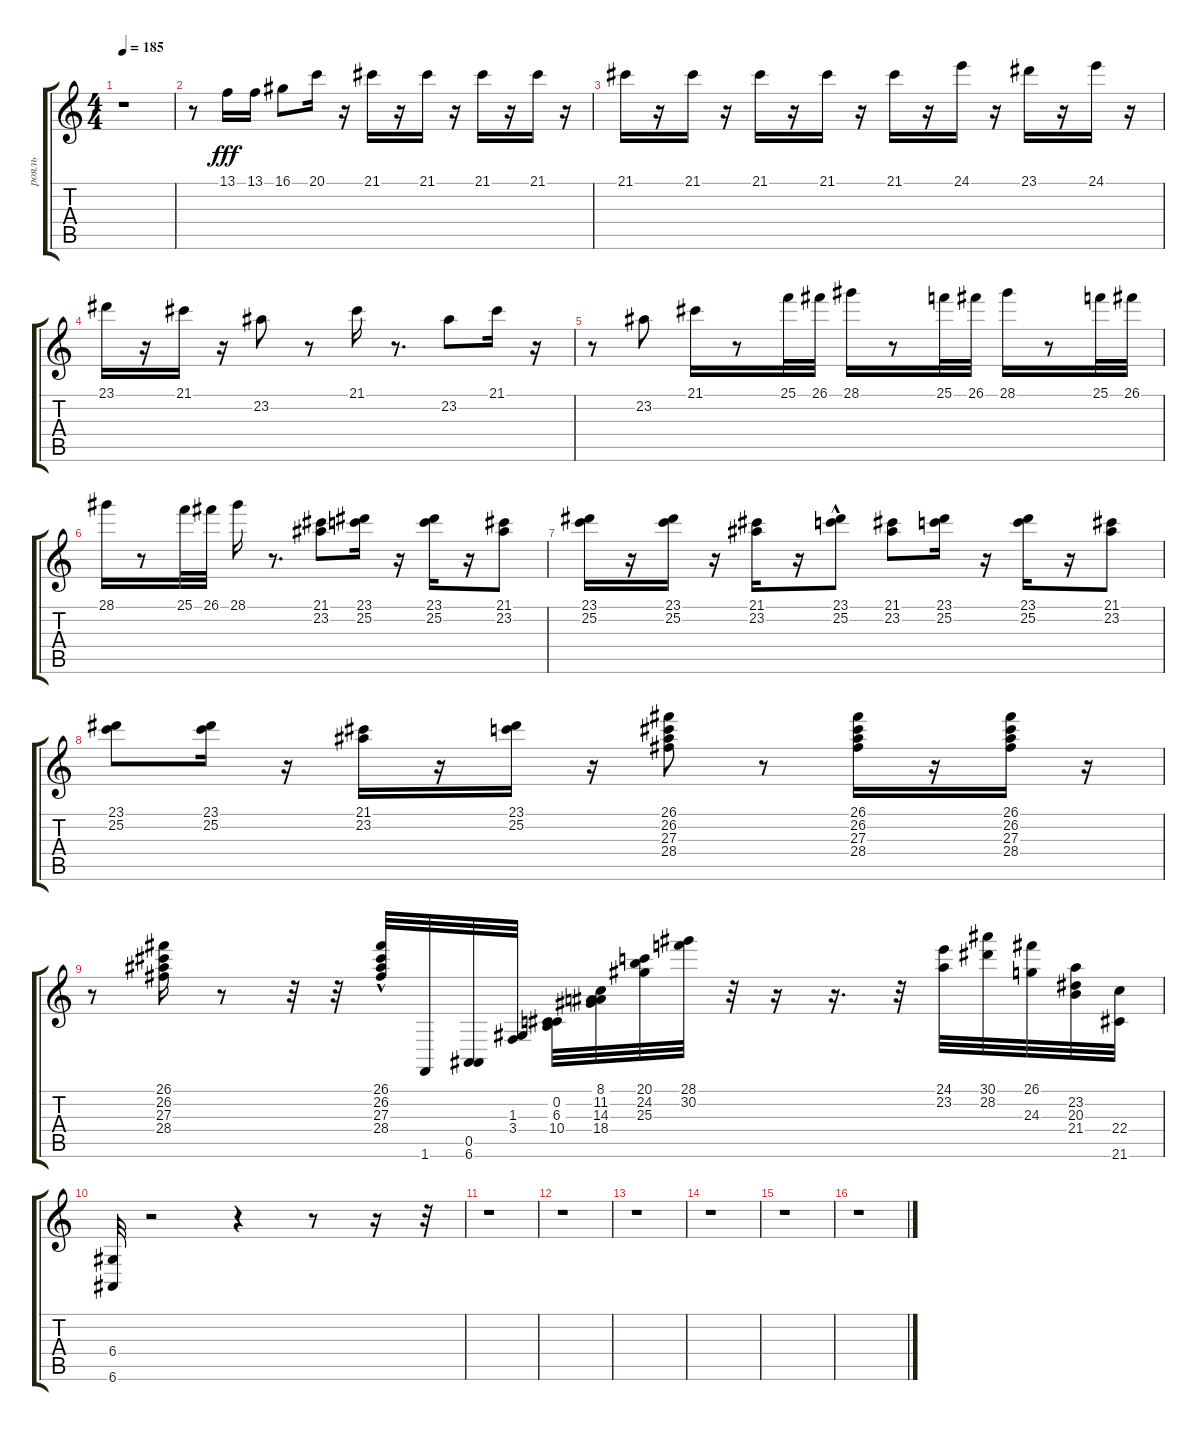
\track ("рояль" "рояль") {instrument brightacousticpiano}
\staff {score tabs}
\tuning (E4 B3 G3 D3 A2 E2) {hide}
\ts (4 4)
\tempo 185
\clef g2
\ks c
r.1{dy fff} |
r.8 13.1.16 13.1.16 16.1.8 20.1.16 r.16 21.1.16 r.16 21.1.16 r.16 21.1.16 r.16 21.1.16 r.16 |
21.1.16 r.16 21.1.16 r.16 21.1.16 r.16 21.1.16 r.16 21.1.16 r.16 24.1.16 r.16 23.1.16 r.16 24.1.16 r.16 |
23.1.16 r.16 21.1.16 r.16 23.2.8 r.8 21.1.16 r.8{d} 23.2.8 21.1.16 r.16 |
r.8 23.2.8 21.1.16 r.8 25.1.32 26.1.32 28.1.16 r.8 25.1.32{balance 13} 26.1.32 28.1.16 r.8 25.1.32{balance 7} 26.1.32 |
28.1.16{balance 6} r.8 25.1.32{balance 5} 26.1.32{balance 5} 28.1.16{balance 4} r.8{d} (21.1 23.2).8{balance 5} (23.1 25.2).16{balance 7} r.16 (23.1 25.2).16{balance 11} r.16 (21.1 23.2).8{balance 13} |
(23.1 25.2).16{balance 14} r.16 (23.1 25.2).16{balance 13} r.16 (21.1 23.2).16{balance 12} r.16 (23.1 25.2{hac}).8{balance 9} (21.1 23.2).8{balance 7} (23.1 25.2).16{balance 5} r.16 (23.1 25.2).16{balance 1} r.16 (21.1 23.2).8{balance 2} |
(23.1 25.2).8{balance 6} (23.1 25.2).16{balance 11} r.16 (21.1 23.2).16{balance 14} r.16 (23.1 25.2).16{balance 14} r.16 (26.1 26.2 27.3 28.4).8{balance 12} r.8 (26.1 26.2 27.3 28.4).16{balance 9} r.16 (26.1 26.2 27.3 28.4).16{balance 7} r.16 |
r.8 (26.1 26.2 27.3 28.4).16{balance 10} r.8 r.32 r.32{balance 12} (26.1 26.2{hac} 27.3 28.4).32{balance 13} 1.6.32 (0.5 6.6).32 (1.3 3.4).32 (0.2 6.3 10.4).32 (8.1 11.2 14.3 18.4).32 (20.1 24.2 25.3).32 (28.1 30.2).32 r.32 r.16 r.16{d} r.32 (24.1 23.2).32 (30.1 28.2).32 (26.1 24.3).32 (23.2 20.3 21.4).32 (22.4 21.6).32 |
(6.4 6.6).32 r.2 r.4 r.8 r.16 r.32 |
r.1 |
r.1 |
r.1 |
r.1 |
r.1 |
r.1
